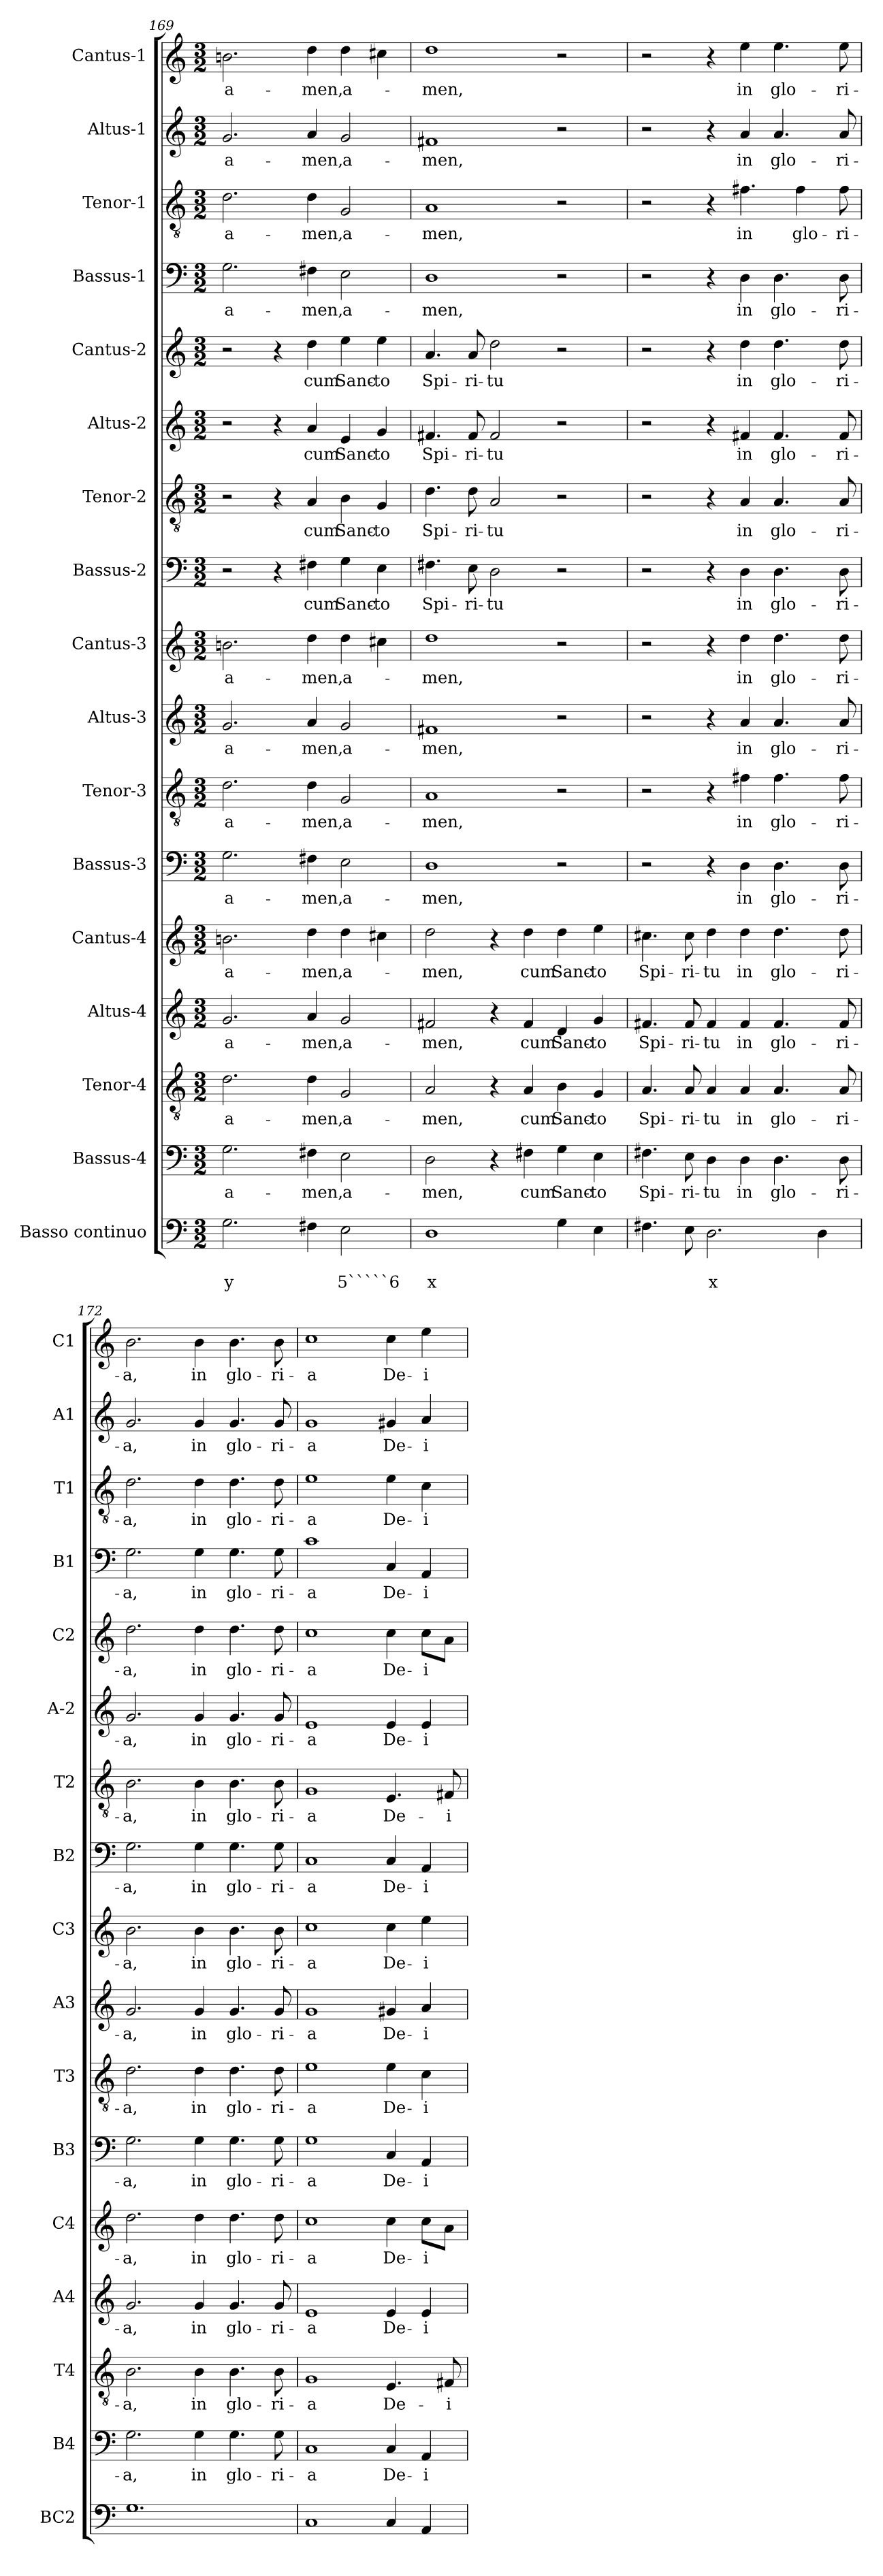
**kern	**text	**text	**kern	**text	**kern	**text	**kern	**text	**kern	**text	**kern	**text	**kern	**text	**kern	**text	**kern	**text	**kern	**text	**kern	**text	**kern	**text	**kern	**text	**kern	**text	**kern	**text	**kern	**text	**kern	**text
*part17	*part17	*part17	*part16	*part16	*part15	*part15	*part14	*part14	*part13	*part13	*part12	*part12	*part11	*part11	*part10	*part10	*part9	*part9	*part8	*part8	*part7	*part7	*part6	*part6	*part5	*part5	*part4	*part4	*part3	*part3	*part2	*part2	*part1	*part1
*staff17	*staff17	*staff17	*staff16	*staff16	*staff15	*staff15	*staff14	*staff14	*staff13	*staff13	*staff12	*staff12	*staff11	*staff11	*staff10	*staff10	*staff9	*staff9	*staff8	*staff8	*staff7	*staff7	*staff6	*staff6	*staff5	*staff5	*staff4	*staff4	*staff3	*staff3	*staff2	*staff2	*staff1	*staff1
*I"Basso continuo	*	*	*I"Bassus-4	*	*I"Tenor-4	*	*I"Altus-4	*	*I"Cantus-4	*	*I"Bassus-3	*	*I"Tenor-3	*	*I"Altus-3	*	*I"Cantus-3	*	*I"Bassus-2	*	*I"Tenor-2	*	*I"Altus-2	*	*I"Cantus-2	*	*I"Bassus-1	*	*I"Tenor-1	*	*I"Altus-1	*	*I"Cantus-1	*
*I'BC2	*	*	*I'B4	*	*I'T4	*	*I'A4	*	*I'C4	*	*I'B3	*	*I'T3	*	*I'A3	*	*I'C3	*	*I'B2	*	*I'T2	*	*I'A-2	*	*I'C2	*	*I'B1	*	*I'T1	*	*I'A1	*	*I'C1	*
*clefF4	*	*	*clefF4	*	*clefGv2	*	*clefG2	*	*clefG2	*	*clefF4	*	*clefGv2	*	*clefG2	*	*clefG2	*	*clefF4	*	*clefGv2	*	*clefG2	*	*clefG2	*	*clefF4	*	*clefGv2	*	*clefG2	*	*clefG2	*
*k[]	*	*	*k[]	*	*k[]	*	*k[]	*	*k[]	*	*k[]	*	*k[]	*	*k[]	*	*k[]	*	*k[]	*	*k[]	*	*k[]	*	*k[]	*	*k[]	*	*k[]	*	*k[]	*	*k[]	*
*C:	*	*	*C:	*	*C:	*	*C:	*	*C:	*	*C:	*	*C:	*	*C:	*	*C:	*	*C:	*	*C:	*	*C:	*	*C:	*	*C:	*	*C:	*	*C:	*	*C:	*
*M3/2	*	*	*M3/2	*	*M3/2	*	*M3/2	*	*M3/2	*	*M3/2	*	*M3/2	*	*M3/2	*	*M3/2	*	*M3/2	*	*M3/2	*	*M3/2	*	*M3/2	*	*M3/2	*	*M3/2	*	*M3/2	*	*M3/2	*
=169	=169	=169	=169	=169	=169	=169	=169	=169	=169	=169	=169	=169	=169	=169	=169	=169	=169	=169	=169	=169	=169	=169	=169	=169	=169	=169	=169	=169	=169	=169	=169	=169	=169	=169
!	!	!LO:LY:b	!	!LO:LY:b	!	!LO:LY:b	!	!LO:LY:b	!	!LO:LY:b	!	!LO:LY:b	!	!LO:LY:b	!	!LO:LY:b	!	!LO:LY:b	!	!	!	!	!	!	!	!	!	!LO:LY:b	!	!LO:LY:b	!	!LO:LY:b	!	!LO:LY:b
2.G\	.	y	2.G\	a-	2.d\	a-	2.g/	a-	2.bni\	a-	2.G\	a-	2.d\	a-	2.g/	a-	2.bni\	a-	2r	.	2r	.	2r	.	2r	.	2.G\	a-	2.d\	a-	2.g/	a-	2.bni\	a-
.	.	.	.	.	.	.	.	.	.	.	.	.	.	.	.	.	.	.	4r	.	4r	.	4r	.	4r	.	.	.	.	.	.	.	.	.
!	!	!	!	!LO:LY:b	!	!LO:LY:b	!	!LO:LY:b	!	!LO:LY:b	!	!LO:LY:b	!	!LO:LY:b	!	!LO:LY:b	!	!LO:LY:b	!	!LO:LY:b	!	!LO:LY:b	!	!LO:LY:b	!	!LO:LY:b	!	!LO:LY:b	!	!LO:LY:b	!	!LO:LY:b	!	!LO:LY:b
4F#X\	.	.	4F#X\	-men,	4d\	-men,	4a/	-men,	4dd\	-men,	4F#X\	-men,	4d\	-men,	4a/	-men,	4dd\	-men,	4F#X\	cum	4A/	cum	4a/	cum	4dd\	cum	4F#X\	-men,	4d\	-men,	4a/	-men,	4dd\	-men,
!	!	!LO:LY:b	!	!LO:LY:b	!	!LO:LY:b	!	!LO:LY:b	!	!LO:LY:b	!	!LO:LY:b	!	!LO:LY:b	!	!LO:LY:b	!	!LO:LY:b	!	!LO:LY:b	!	!LO:LY:b	!	!LO:LY:b	!	!LO:LY:b	!	!LO:LY:b	!	!LO:LY:b	!	!LO:LY:b	!	!LO:LY:b
2E\	.	5`````6	2E\	a-	2G/	a-	2g/	a-	4dd\	a-	2E\	a-	2G/	a-	2g/	a-	4dd\	a-	4G\	Sanc-	4B\	Sanc-	4e/	Sanc-	4ee\	Sanc-	2E\	a-	2G/	a-	2g/	a-	4dd\	a-
!	!	!	!	!	!	!	!	!	!	!	!	!	!	!	!	!	!	!	!	!LO:LY:b	!	!LO:LY:b	!	!LO:LY:b	!	!LO:LY:b	!	!	!	!	!	!	!	!
.	.	.	.	.	.	.	.	.	4cc#X\	.	.	.	.	.	.	.	4cc#X\	.	4E\	-to	4G/	-to	4g/	-to	4ee\	-to	.	.	.	.	.	.	4cc#X\	.
=170	=170	=170	=170	=170	=170	=170	=170	=170	=170	=170	=170	=170	=170	=170	=170	=170	=170	=170	=170	=170	=170	=170	=170	=170	=170	=170	=170	=170	=170	=170	=170	=170	=170	=170
!	!	!LO:LY:b	!	!LO:LY:b	!	!LO:LY:b	!	!LO:LY:b	!	!LO:LY:b	!	!LO:LY:b	!	!LO:LY:b	!	!LO:LY:b	!	!LO:LY:b	!	!LO:LY:b	!	!LO:LY:b	!	!LO:LY:b	!	!LO:LY:b	!	!LO:LY:b	!	!LO:LY:b	!	!LO:LY:b	!	!LO:LY:b
1D	.	x	2D\	-men,	2A/	-men,	2f#X/	-men,	2dd\	-men,	1D	-men,	1A	-men,	1f#X	-men,	1dd	-men,	4.F#X\	Spi-	4.d\	Spi-	4.f#X/	Spi-	4.a/	Spi-	1D	-men,	1A	-men,	1f#X	-men,	1dd	-men,
!	!	!	!	!	!	!	!	!	!	!	!	!	!	!	!	!	!	!	!	!LO:LY:b	!	!LO:LY:b	!	!LO:LY:b	!	!LO:LY:b	!	!	!	!	!	!	!	!
.	.	.	.	.	.	.	.	.	.	.	.	.	.	.	.	.	.	.	8E\	-ri-	8d\	-ri-	8f#/	-ri-	8a/	-ri-	.	.	.	.	.	.	.	.
!	!	!	!	!	!	!	!	!	!	!	!	!	!	!	!	!	!	!	!	!LO:LY:b	!	!LO:LY:b	!	!LO:LY:b	!	!LO:LY:b	!	!	!	!	!	!	!	!
.	.	.	4r	.	4r	.	4r	.	4r	.	.	.	.	.	.	.	.	.	2D\	-tu	2A/	-tu	2f#/	-tu	2dd\	-tu	.	.	.	.	.	.	.	.
!	!	!	!	!LO:LY:b	!	!LO:LY:b	!	!LO:LY:b	!	!LO:LY:b	!	!	!	!	!	!	!	!	!	!	!	!	!	!	!	!	!	!	!	!	!	!	!	!
.	.	.	4F#X\	cum	4A/	cum	4f#/	cum	4dd\	cum	.	.	.	.	.	.	.	.	.	.	.	.	.	.	.	.	.	.	.	.	.	.	.	.
!	!	!	!	!LO:LY:b	!	!LO:LY:b	!	!LO:LY:b	!	!LO:LY:b	!	!	!	!	!	!	!	!	!	!	!	!	!	!	!	!	!	!	!	!	!	!	!	!
4G\	.	.	4G\	Sanc-	4B\	Sanc-	4d/	Sanc-	4dd\	Sanc-	2r	.	2r	.	2r	.	2r	.	2r	.	2r	.	2r	.	2r	.	2r	.	2r	.	2r	.	2r	.
!	!	!	!	!LO:LY:b	!	!LO:LY:b	!	!LO:LY:b	!	!LO:LY:b	!	!	!	!	!	!	!	!	!	!	!	!	!	!	!	!	!	!	!	!	!	!	!	!
4E\	.	.	4E\	-to	4G/	-to	4g/	-to	4ee\	-to	.	.	.	.	.	.	.	.	.	.	.	.	.	.	.	.	.	.	.	.	.	.	.	.
=171	=171	=171	=171	=171	=171	=171	=171	=171	=171	=171	=171	=171	=171	=171	=171	=171	=171	=171	=171	=171	=171	=171	=171	=171	=171	=171	=171	=171	=171	=171	=171	=171	=171	=171
!	!	!	!	!LO:LY:b	!	!LO:LY:b	!	!LO:LY:b	!	!LO:LY:b	!	!	!	!	!	!	!	!	!	!	!	!	!	!	!	!	!	!	!	!	!	!	!	!
4.F#X\	.	.	4.F#X\	Spi-	4.A/	Spi-	4.f#X/	Spi-	4.cc#X\	Spi-	2r	.	2r	.	2r	.	2r	.	2r	.	2r	.	2r	.	2r	.	2r	.	2r	.	2r	.	2r	.
!	!	!	!	!LO:LY:b	!	!LO:LY:b	!	!LO:LY:b	!	!LO:LY:b	!	!	!	!	!	!	!	!	!	!	!	!	!	!	!	!	!	!	!	!	!	!	!	!
8E\	.	.	8E\	-ri-	8A/	-ri-	8f#/	-ri-	8cc#\	-ri-	.	.	.	.	.	.	.	.	.	.	.	.	.	.	.	.	.	.	.	.	.	.	.	.
!	!	!LO:LY:b	!	!LO:LY:b	!	!LO:LY:b	!	!LO:LY:b	!	!LO:LY:b	!	!	!	!	!	!	!	!	!	!	!	!	!	!	!	!	!	!	!	!	!	!	!	!
2.D\	.	x	4D\	-tu	4A/	-tu	4f#/	-tu	4dd\	-tu	4r	.	4r	.	4r	.	4r	.	4r	.	4r	.	4r	.	4r	.	4r	.	4r	.	4r	.	4r	.
!	!	!	!	!LO:LY:b	!	!LO:LY:b	!	!LO:LY:b	!	!LO:LY:b	!	!LO:LY:b	!	!LO:LY:b	!	!LO:LY:b	!	!LO:LY:b	!	!LO:LY:b	!	!LO:LY:b	!	!LO:LY:b	!	!LO:LY:b	!	!LO:LY:b	!	!LO:LY:b	!	!LO:LY:b	!	!LO:LY:b
.	.	.	4D\	in	4A/	in	4f#/	in	4dd\	in	4D\	in	4f#X\	in	4a/	in	4dd\	in	4D\	in	4A/	in	4f#X/	in	4dd\	in	4D\	in	4.f#X\	in	4a/	in	4ee\	in
!	!	!	!	!LO:LY:b	!	!LO:LY:b	!	!LO:LY:b	!	!LO:LY:b	!	!LO:LY:b	!	!LO:LY:b	!	!LO:LY:b	!	!LO:LY:b	!	!LO:LY:b	!	!LO:LY:b	!	!LO:LY:b	!	!LO:LY:b	!	!LO:LY:b	!	!	!	!LO:LY:b	!	!LO:LY:b
.	.	.	4.D\	glo-	4.A/	glo-	4.f#/	glo-	4.dd\	glo-	4.D\	glo-	4.f#\	glo-	4.a/	glo-	4.dd\	glo-	4.D\	glo-	4.A/	glo-	4.f#/	glo-	4.dd\	glo-	4.D\	glo-	.	.	4.a/	glo-	4.ee\	glo-
!	!	!	!	!	!	!	!	!	!	!	!	!	!	!	!	!	!	!	!	!	!	!	!	!	!	!	!	!	!	!LO:LY:b	!	!	!	!
.	.	.	.	.	.	.	.	.	.	.	.	.	.	.	.	.	.	.	.	.	.	.	.	.	.	.	.	.	4f#\	glo-	.	.	.	.
4D\	.	.	.	.	.	.	.	.	.	.	.	.	.	.	.	.	.	.	.	.	.	.	.	.	.	.	.	.	.	.	.	.	.	.
!	!	!	!	!LO:LY:b	!	!LO:LY:b	!	!LO:LY:b	!	!LO:LY:b	!	!LO:LY:b	!	!LO:LY:b	!	!LO:LY:b	!	!LO:LY:b	!	!LO:LY:b	!	!LO:LY:b	!	!LO:LY:b	!	!LO:LY:b	!	!LO:LY:b	!	!LO:LY:b	!	!LO:LY:b	!	!LO:LY:b
.	.	.	8D\	-ri-	8A/	-ri-	8f#/	-ri-	8dd\	-ri-	8D\	-ri-	8f#\	-ri-	8a/	-ri-	8dd\	-ri-	8D\	-ri-	8A/	-ri-	8f#/	-ri-	8dd\	-ri-	8D\	-ri-	8f#\	-ri-	8a/	-ri-	8ee\	-ri-
!!LO:PB:g=z
=172	=172	=172	=172	=172	=172	=172	=172	=172	=172	=172	=172	=172	=172	=172	=172	=172	=172	=172	=172	=172	=172	=172	=172	=172	=172	=172	=172	=172	=172	=172	=172	=172	=172	=172
!	!	!	!	!LO:LY:b	!	!LO:LY:b	!	!LO:LY:b	!	!LO:LY:b	!	!LO:LY:b	!	!LO:LY:b	!	!LO:LY:b	!	!LO:LY:b	!	!LO:LY:b	!	!LO:LY:b	!	!LO:LY:b	!	!LO:LY:b	!	!LO:LY:b	!	!LO:LY:b	!	!LO:LY:b	!	!LO:LY:b
1.G	.	.	2.G\	-a,	2.B\	-a,	2.g/	-a,	2.dd\	-a,	2.G\	-a,	2.d\	-a,	2.g/	-a,	2.b\	-a,	2.G\	-a,	2.B\	-a,	2.g/	-a,	2.dd\	-a,	2.G\	-a,	2.d\	-a,	2.g/	-a,	2.b\	-a,
!	!	!	!	!LO:LY:b	!	!LO:LY:b	!	!LO:LY:b	!	!LO:LY:b	!	!LO:LY:b	!	!LO:LY:b	!	!LO:LY:b	!	!LO:LY:b	!	!LO:LY:b	!	!LO:LY:b	!	!LO:LY:b	!	!LO:LY:b	!	!LO:LY:b	!	!LO:LY:b	!	!LO:LY:b	!	!LO:LY:b
.	.	.	4G\	in	4B\	in	4g/	in	4dd\	in	4G\	in	4d\	in	4g/	in	4b\	in	4G\	in	4B\	in	4g/	in	4dd\	in	4G\	in	4d\	in	4g/	in	4b\	in
!	!	!	!	!LO:LY:b	!	!LO:LY:b	!	!LO:LY:b	!	!LO:LY:b	!	!LO:LY:b	!	!LO:LY:b	!	!LO:LY:b	!	!LO:LY:b	!	!LO:LY:b	!	!LO:LY:b	!	!LO:LY:b	!	!LO:LY:b	!	!LO:LY:b	!	!LO:LY:b	!	!LO:LY:b	!	!LO:LY:b
.	.	.	4.G\	glo-	4.B\	glo-	4.g/	glo-	4.dd\	glo-	4.G\	glo-	4.d\	glo-	4.g/	glo-	4.b\	glo-	4.G\	glo-	4.B\	glo-	4.g/	glo-	4.dd\	glo-	4.G\	glo-	4.d\	glo-	4.g/	glo-	4.b\	glo-
!	!	!	!	!LO:LY:b	!	!LO:LY:b	!	!LO:LY:b	!	!LO:LY:b	!	!LO:LY:b	!	!LO:LY:b	!	!LO:LY:b	!	!LO:LY:b	!	!LO:LY:b	!	!LO:LY:b	!	!LO:LY:b	!	!LO:LY:b	!	!LO:LY:b	!	!LO:LY:b	!	!LO:LY:b	!	!LO:LY:b
.	.	.	8G\	-ri-	8B\	-ri-	8g/	-ri-	8dd\	-ri-	8G\	-ri-	8d\	-ri-	8g/	-ri-	8b\	-ri-	8G\	-ri-	8B\	-ri-	8g/	-ri-	8dd\	-ri-	8G\	-ri-	8d\	-ri-	8g/	-ri-	8b\	-ri-
=173	=173	=173	=173	=173	=173	=173	=173	=173	=173	=173	=173	=173	=173	=173	=173	=173	=173	=173	=173	=173	=173	=173	=173	=173	=173	=173	=173	=173	=173	=173	=173	=173	=173	=173
!	!	!	!	!LO:LY:b	!	!LO:LY:b	!	!LO:LY:b	!	!LO:LY:b	!	!LO:LY:b	!	!LO:LY:b	!	!LO:LY:b	!	!LO:LY:b	!	!LO:LY:b	!	!LO:LY:b	!	!LO:LY:b	!	!LO:LY:b	!	!LO:LY:b	!	!LO:LY:b	!	!LO:LY:b	!	!LO:LY:b
1C	.	.	1C	-a	1G	-a	1e	-a	1cc	-a	1G	-a	1e	-a	1g	-a	1cc	-a	1C	-a	1G	-a	1e	-a	1cc	-a	1c	-a	1e	-a	1g	-a	1cc	-a
!	!	!	!	!LO:LY:b	!	!LO:LY:b	!	!LO:LY:b	!	!LO:LY:b	!	!LO:LY:b	!	!LO:LY:b	!	!LO:LY:b	!	!LO:LY:b	!	!LO:LY:b	!	!LO:LY:b	!	!LO:LY:b	!	!LO:LY:b	!	!LO:LY:b	!	!LO:LY:b	!	!LO:LY:b	!	!LO:LY:b
4C/	.	.	4C/	De-	4.E/	De-	4e/	De-	4cc\	De-	4C/	De-	4e\	De-	4g#X/	De-	4cc\	De-	4C/	De-	4.E/	De-	4e/	De-	4cc\	De-	4C/	De-	4e\	De-	4g#X/	De-	4cc\	De-
!	!	!	!	!LO:LY:b	!	!	!	!LO:LY:b	!	!LO:LY:b	!	!LO:LY:b	!	!LO:LY:b	!	!LO:LY:b	!	!LO:LY:b	!	!LO:LY:b	!	!	!	!LO:LY:b	!	!LO:LY:b	!	!LO:LY:b	!	!LO:LY:b	!	!LO:LY:b	!	!LO:LY:b
4AA/	.	.	4AA/	-i	.	.	4e/	-i	8cc\L	-i	4AA/	-i	4c\	-i	4a/	-i	4ee\	-i	4AA/	-i	.	.	4e/	-i	8cc\L	-i	4AA/	-i	4c\	-i	4a/	-i	4ee\	-i
!	!	!	!	!	!	!LO:LY:b	!	!	!	!	!	!	!	!	!	!	!	!	!	!	!	!LO:LY:b	!	!	!	!	!	!	!	!	!	!	!	!
.	.	.	.	.	8F#X/	-i	.	.	8a\J	.	.	.	.	.	.	.	.	.	.	.	8F#X/	-i	.	.	8a\J	.	.	.	.	.	.	.	.	.
=	=	=	=	=	=	=	=	=	=	=	=	=	=	=	=	=	=	=	=	=	=	=	=	=	=	=	=	=	=	=	=	=	=	=
*-	*-	*-	*-	*-	*-	*-	*-	*-	*-	*-	*-	*-	*-	*-	*-	*-	*-	*-	*-	*-	*-	*-	*-	*-	*-	*-	*-	*-	*-	*-	*-	*-	*-	*-
